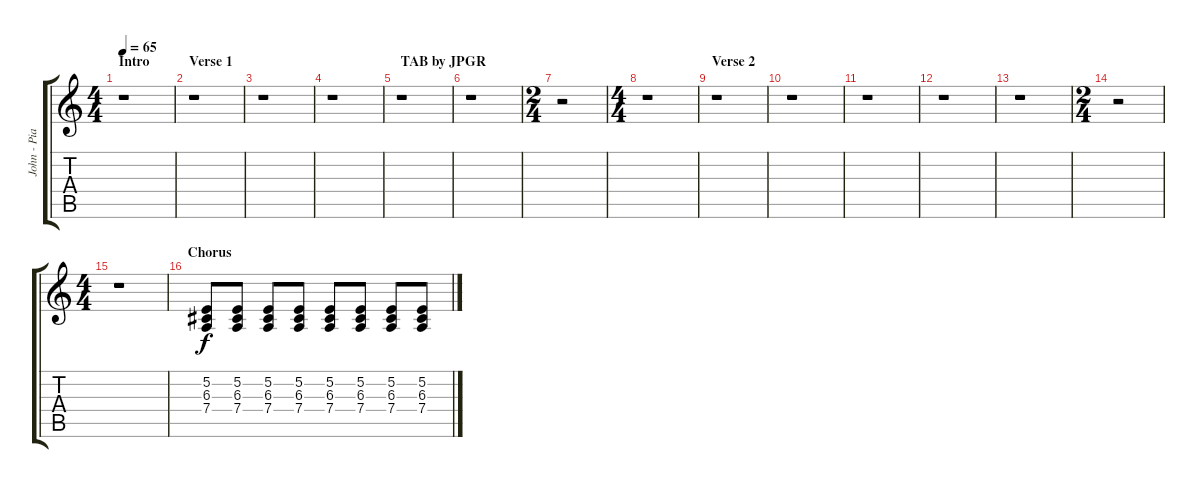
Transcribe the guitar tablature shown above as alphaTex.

\track ("John - Piano" "John - Pia") {instrument acousticgrandpiano}
\staff {score tabs}
\tuning (E4 B3 G3 D3 A2 E2) {hide}
\ts (4 4)
\section ("" "Intro")
\tempo 65
\clef g2
\ks c
r.1{dy f instrument acousticgrandpiano} |
\section ("" "Verse 1                                                TAB by JPGR")
r.1 |
r.1 |
r.1 |
r.1 |
r.1 |
\ts (2 4)
r.2 |
\ts (4 4)
r.1 |
\section ("" "Verse 2")
r.1 |
r.1 |
r.1 |
r.1 |
r.1 |
\ts (2 4)
r.2 |
\ts (4 4)
r.1 |
\section ("" "Chorus")
(5.2 6.3 7.4).8 (5.2 6.3 7.4).8 (5.2 6.3 7.4).8 (5.2 6.3 7.4).8 (5.2 6.3 7.4).8 (5.2 6.3 7.4).8 (5.2 6.3 7.4).8 (5.2 6.3 7.4).8
